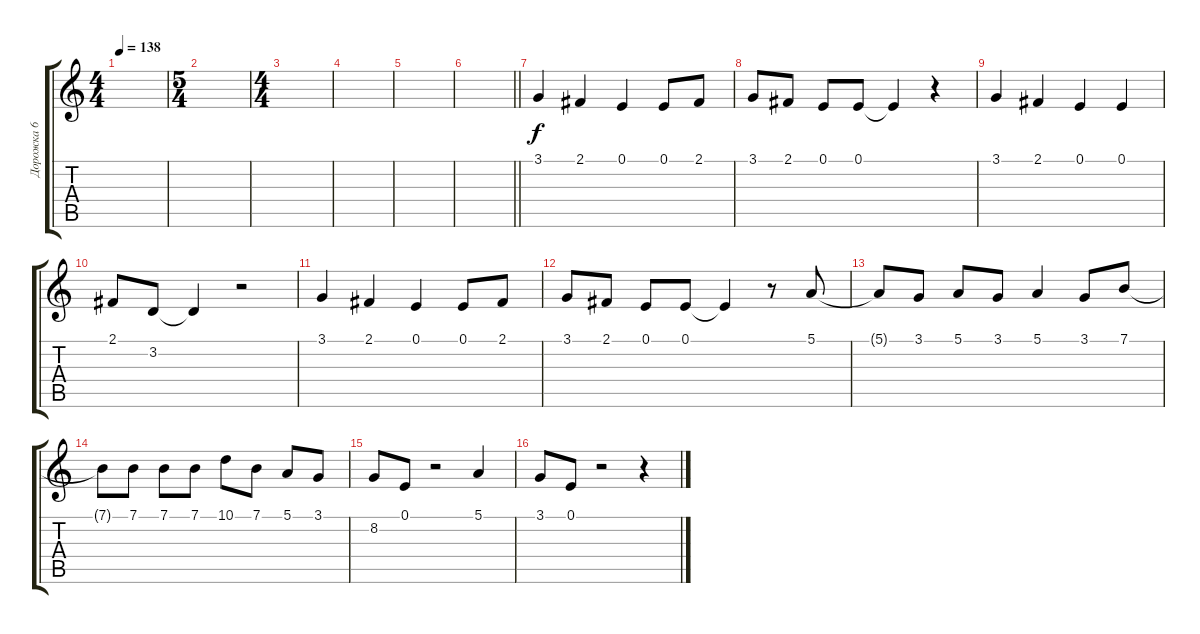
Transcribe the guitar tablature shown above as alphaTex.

\track ("Дорожка 6" "Дорожка 6") {instrument brasssection}
\staff {score tabs}
\tuning (E4 B3 G3 D3 A2 E2) {hide}
\ts (4 4)
\tempo 138
\clef g2
\ks c
|
\ts (5 4)
|
\ts (4 4)
|
|
|
\barLineRight lightlight
|
3.1.4 2.1.4 0.1.4 0.1.8 2.1.8 |
3.1.8 2.1.8 0.1.8 0.1.8 0.1{t}.4 r.4 |
3.1.4 2.1.4 0.1.4 0.1.4 |
2.1.8 3.2.8 3.2{t}.4 r.2 |
3.1.4 2.1.4 0.1.4 0.1.8 2.1.8 |
3.1.8 2.1.8 0.1.8 0.1.8 0.1{t}.4 r.8 5.1.8 |
5.1{t}.8 3.1.8 5.1.8 3.1.8 5.1.4 3.1.8 7.1.8 |
7.1{t}.8 7.1.8 7.1.8 7.1.8 10.1.8 7.1.8 5.1.8 3.1.8 |
8.2.8 0.1.8 r.2 5.1.4 |
3.1.8 0.1.8 r.2 r.4
